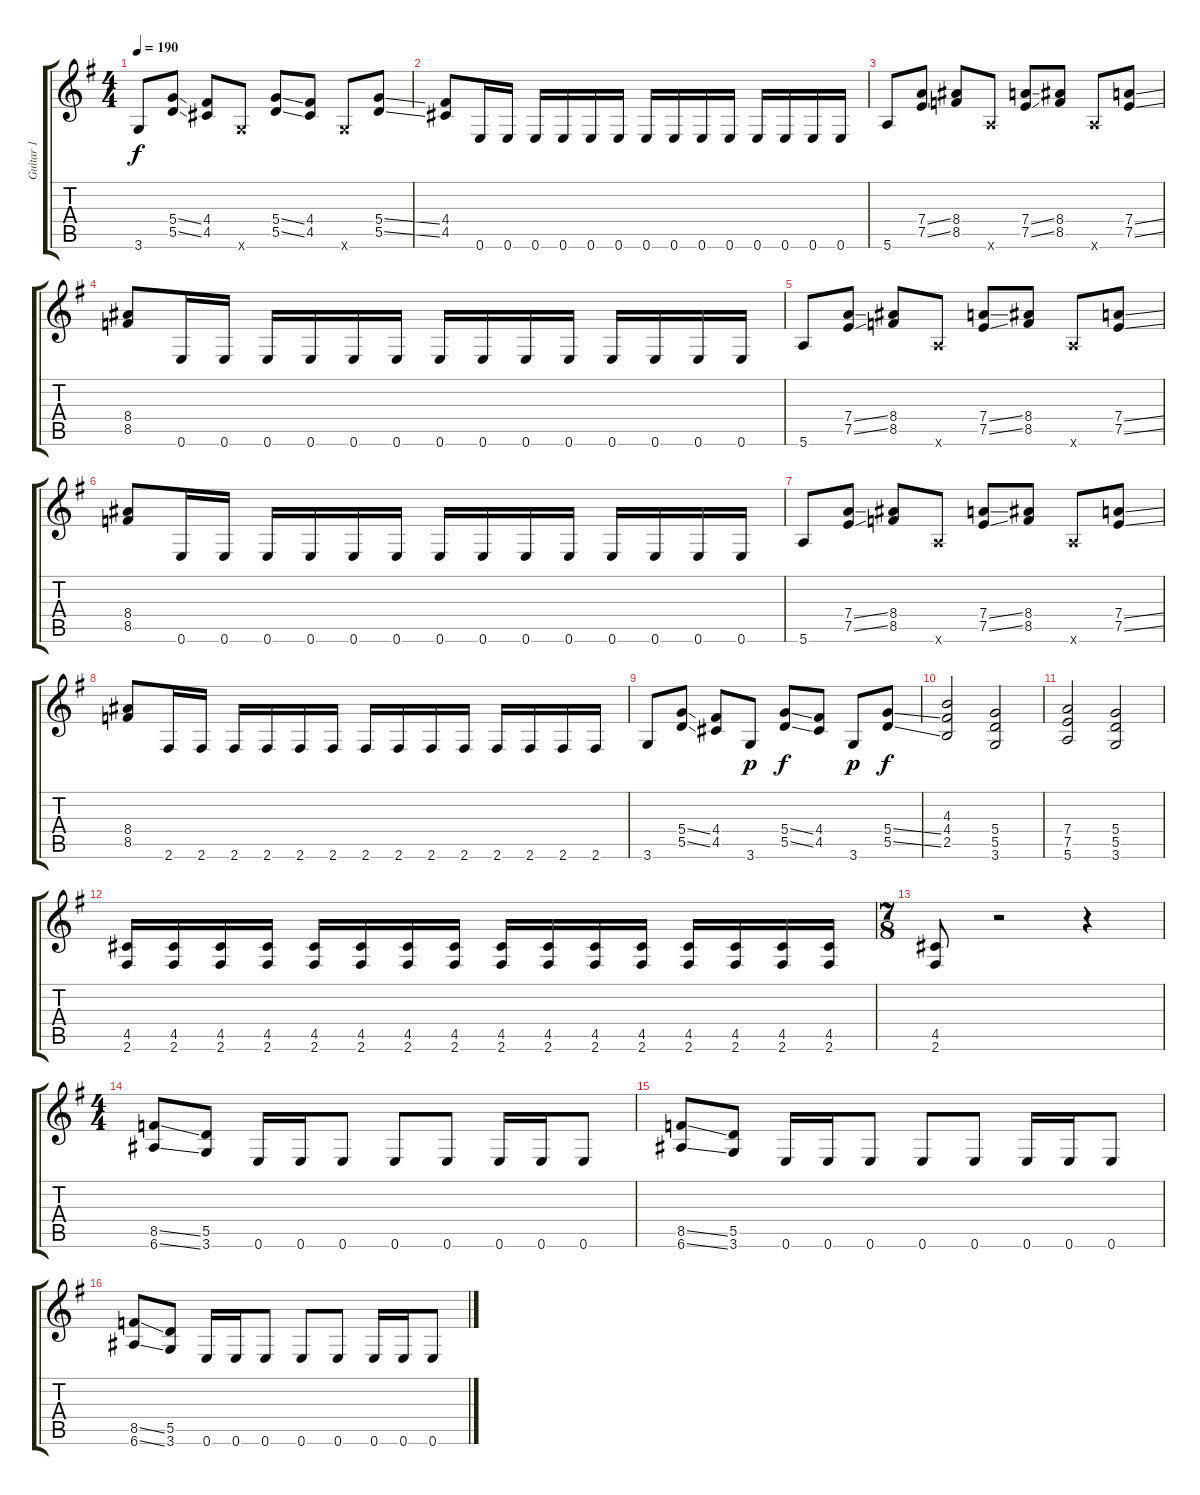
\track ("Guitar 1" "Guitar 1") {instrument distortionguitar}
\staff {score tabs}
\tuning (E4 B3 G3 D3 A2 E2) {hide}
\ts (4 4)
\tempo 190
\clef g2
\ks eminor
3.6.8{dy f} (5.4{ss} 5.5{ss}).8 (4.4 4.5).8 3.6{x}.8 (5.4{ss} 5.5{ss}).8 (4.4 4.5).8 3.6{x}.8 (5.4{ss} 5.5{ss}).8 |
(4.4 4.5).8 0.6.16 0.6.16 0.6.16 0.6.16 0.6.16 0.6.16 0.6.16 0.6.16 0.6.16 0.6.16 0.6.16 0.6.16 0.6.16 0.6.16 |
5.6.8 (7.4{ss} 7.5{ss}).8 (8.4 8.5).8 5.6{x}.8 (7.4{ss} 7.5{ss}).8 (8.4 8.5).8 5.6{x}.8 (7.4{ss} 7.5{ss}).8 |
(8.4 8.5).8 0.6.16 0.6.16 0.6.16 0.6.16 0.6.16 0.6.16 0.6.16 0.6.16 0.6.16 0.6.16 0.6.16 0.6.16 0.6.16 0.6.16 |
5.6.8 (7.4{ss} 7.5{ss}).8 (8.4 8.5).8 5.6{x}.8 (7.4{ss} 7.5{ss}).8 (8.4 8.5).8 5.6{x}.8 (7.4{ss} 7.5{ss}).8 |
(8.4 8.5).8 0.6.16 0.6.16 0.6.16 0.6.16 0.6.16 0.6.16 0.6.16 0.6.16 0.6.16 0.6.16 0.6.16 0.6.16 0.6.16 0.6.16 |
5.6.8 (7.4{ss} 7.5{ss}).8 (8.4 8.5).8 5.6{x}.8 (7.4{ss} 7.5{ss}).8 (8.4 8.5).8 5.6{x}.8 (7.4{ss} 7.5{ss}).8 |
(8.4 8.5).8 2.6.16 2.6.16 2.6.16 2.6.16 2.6.16 2.6.16 2.6.16 2.6.16 2.6.16 2.6.16 2.6.16 2.6.16 2.6.16 2.6.16 |
3.6.8 (5.4{ss} 5.5{ss}).8 (4.4 4.5).8 3.6.8{dy p} (5.4{ss} 5.5{ss}).8{dy f} (4.4 4.5).8 3.6.8{dy p} (5.4{ss} 5.5{ss}).8{dy f} |
(4.3 4.4 2.5).2 (5.4 5.5 3.6).2 |
(7.4 7.5 5.6).2 (5.4 5.5 3.6).2 |
(4.5 2.6).16 (4.5 2.6).16 (4.5 2.6).16 (4.5 2.6).16 (4.5 2.6).16 (4.5 2.6).16 (4.5 2.6).16 (4.5 2.6).16 (4.5 2.6).16 (4.5 2.6).16 (4.5 2.6).16 (4.5 2.6).16 (4.5 2.6).16 (4.5 2.6).16 (4.5 2.6).16 (4.5 2.6).16 |
\ts (7 8)
(4.5 2.6).8 r.2 r.4 |
\ts (4 4)
(8.5{ss} 6.6{ss}).8 (5.5 3.6).8 0.6.16 0.6.16 0.6.8 0.6.8 0.6.8 0.6.16 0.6.16 0.6.8 |
(8.5{ss} 6.6{ss}).8 (5.5 3.6).8 0.6.16 0.6.16 0.6.8 0.6.8 0.6.8 0.6.16 0.6.16 0.6.8 |
(8.5{ss} 6.6{ss}).8 (5.5 3.6).8 0.6.16 0.6.16 0.6.8 0.6.8 0.6.8 0.6.16 0.6.16 0.6.8
